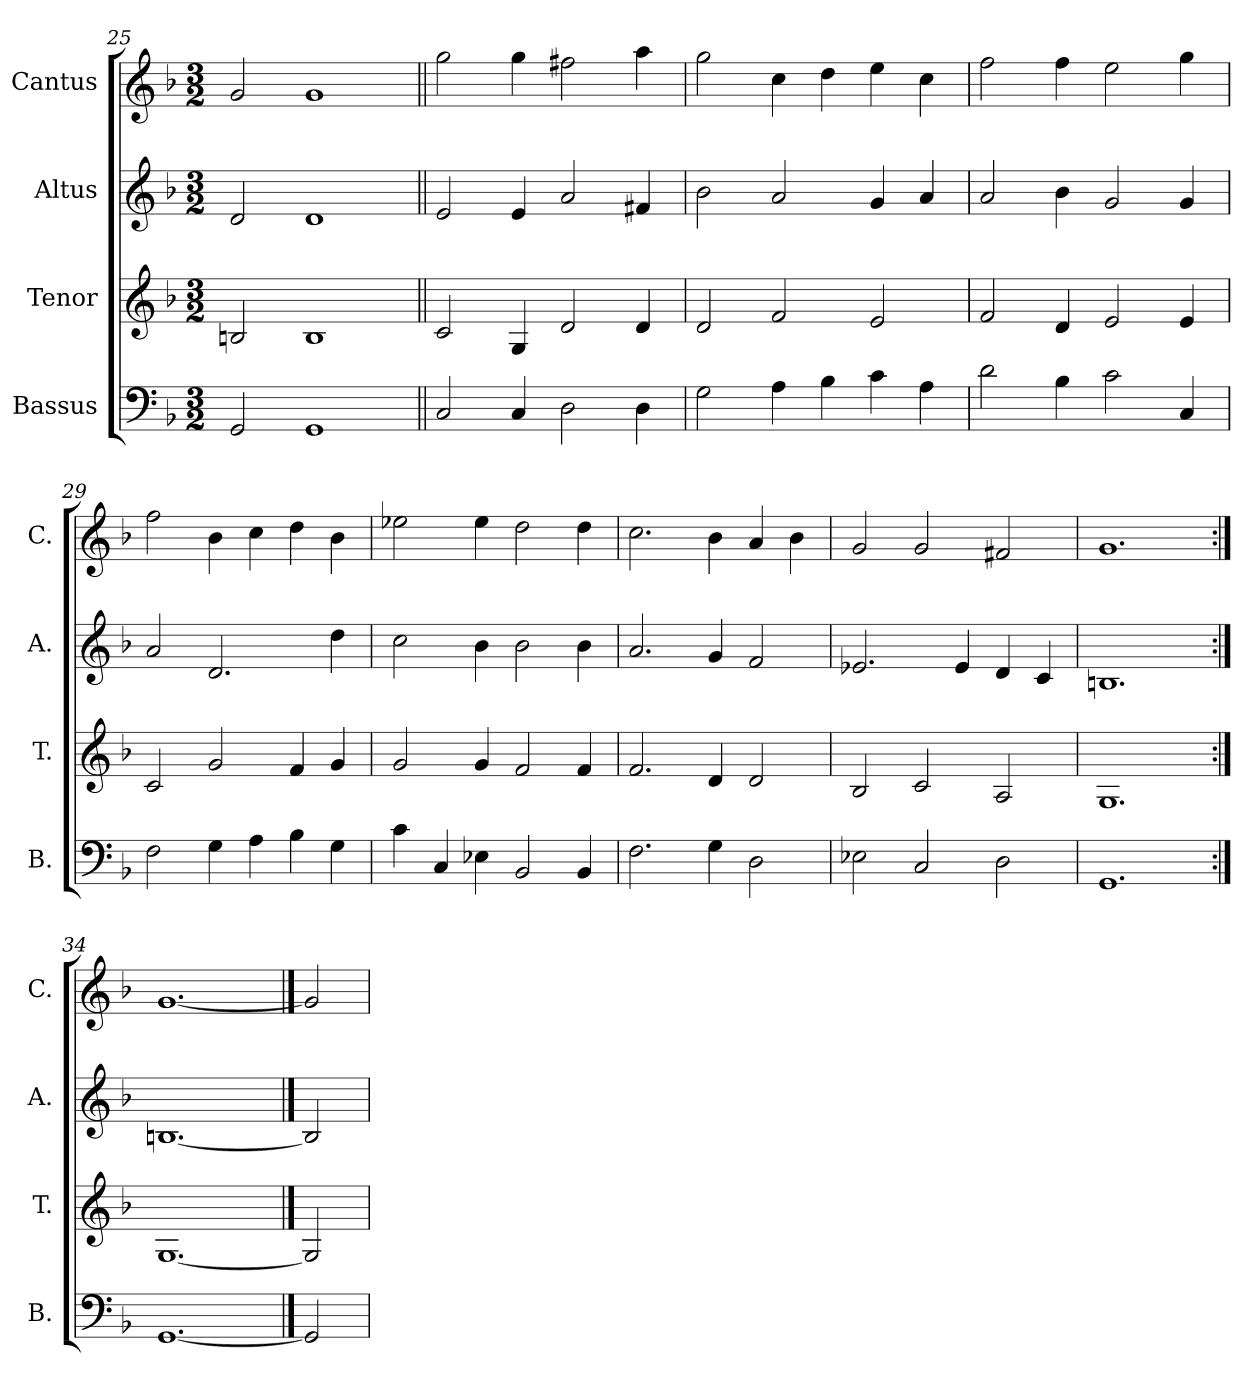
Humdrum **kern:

**kern	**kern	**kern	**kern
*part4	*part3	*part2	*part1
*staff4	*staff3	*staff2	*staff1
*I"Bassus	*I"Tenor	*I"Altus	*I"Cantus
*I'B.	*I'T.	*I'A.	*I'C.
*clefF4	*clefG2	*clefG2	*clefG2
*k[b-]	*k[b-]	*k[b-]	*k[b-]
*F:	*F:	*F:	*F:
*M3/2	*M3/2	*M3/2	*M3/2
=25	=25	=25	=25
2GG/	2Bn/	2d/	2g/
1GG	1B	1d	1g
=26||	=26||	=26||	=26||
2C/	2c/	2e/	2gg\
4C/	4G/	4e/	4gg\
2D\	2d/	2a/	2ff#X\
4D\	4d/	4f#X/	4aa\
=27	=27	=27	=27
2G\	2d/	2b-\	2gg\
4A\	2f/	2a/	4cc\
4B-\	.	.	4dd\
4c\	2e/	4g/	4ee\
4A\	.	4a/	4cc\
=28	=28	=28	=28
2d\	2f/	2a/	2ff\
4B-\	4d/	4b-\	4ff\
2c\	2e/	2g/	2ee\
4C/	4e/	4g/	4gg\
=29	=29	=29	=29
2F\	2c/	2a/	2ff\
4G\	2g/	2.d/	4b-\
4A\	.	.	4cc\
4B-\	4f/	.	4dd\
4G\	4g/	4dd\	4b-\
=30	=30	=30	=30
4c\	2g/	2cc\	2ee-X\
4C/	.	.	.
4E-X\	4g/	4b-\	4ee-\
2BB-/	2f/	2b-\	2dd\
4BB-/	4f/	4b-\	4dd\
=31	=31	=31	=31
2.F\	2.f/	2.a/	2.cc\
4G\	4d/	4g/	4b-\
2D\	2d/	2f/	4a/
.	.	.	4b-\
=32	=32	=32	=32
2E-X\	2B-/	2.e-X/	2g/
2C/	2c/	.	2g/
.	.	4e-/	.
2D\	2A/	4d/	2f#X/
.	.	4c/	.
=33	=33	=33	=33
1.GG	1.G	1.Bn	1.g
=34:|!	=34:|!	=34:|!	=34:|!
[1.GG	[1.G	[1.Bn	[1.g
==35	==35	==35	==35
2GG]	2G]	2B]	2g]
=	=	=	=
*-	*-	*-	*-
